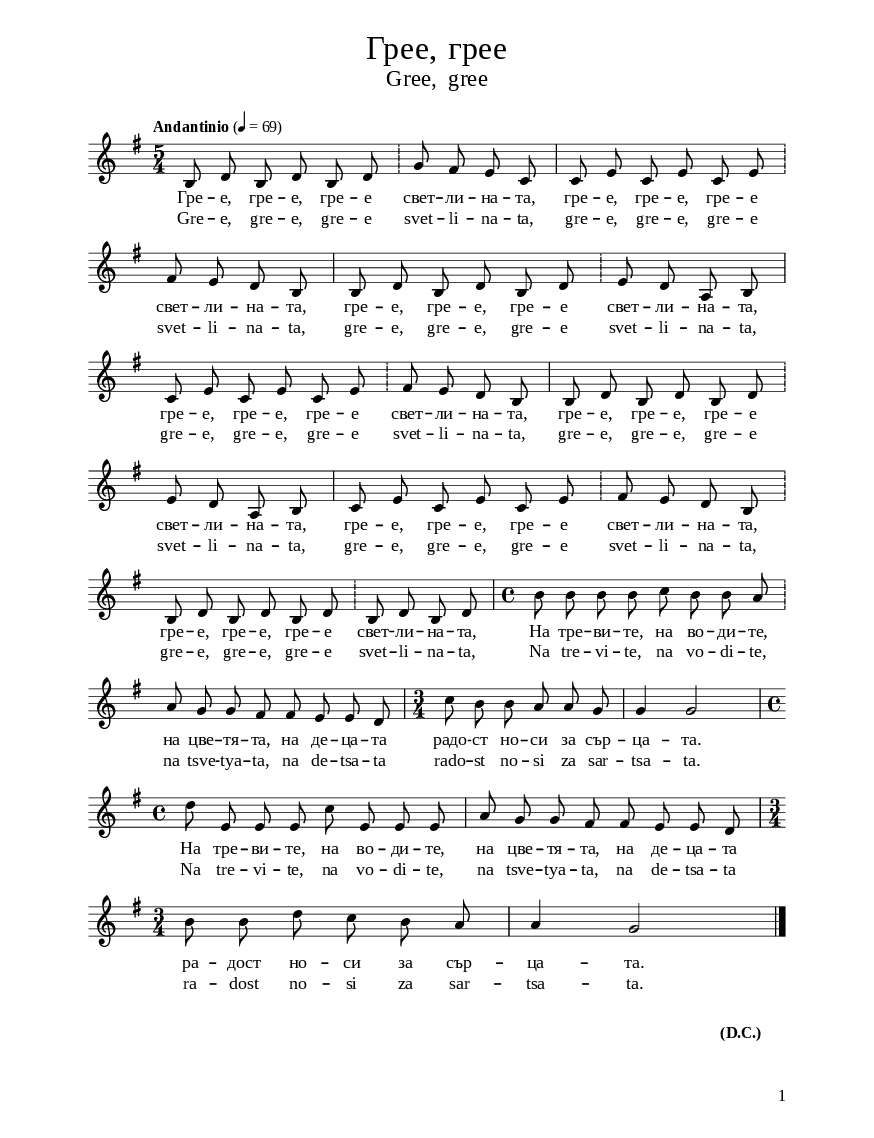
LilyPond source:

\version "2.20.0"

\paper {
  #(set-paper-size "a5")
}

\bookpart {
  \paper {
    print-all-headers = ##t
    print-page-number = ##t
    print-first-page-number = ##t

    % put page numbers on the bottom
    oddHeaderMarkup = \markup ""
    evenHeaderMarkup = \markup ""
    oddFooterMarkup = \markup
    \fill-line {
      ""
      \on-the-fly #print-page-number-check-first \fromproperty #'page:page-number-string
    }
    evenFooterMarkup = \markup
    \fill-line {
      \on-the-fly #print-page-number-check-first \fromproperty #'page:page-number-string
      ""
    }

    left-margin = 1.5\cm
    right-margin = 1.5\cm
    top-margin = 1.6\cm
    bottom-margin = 1.2\cm
    ragged-bottom = ##t % do not spread the staves to fill the whole vertical space

    % change lyrics and titles font (affects notes also)
    fonts =
    #(make-pango-font-tree
      "Times New Roman"
      "DejaVu Sans"
      "DejaVu Sans Mono"
      (/ (* staff-height pt) 3.6))

    % change distance between staves
    system-system-spacing =
    #'((basic-distance . 10.5)
       (minimum-distance . 6)
       (padding . 1)
       (stretchability . 12))
  }

  \header {
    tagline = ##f
  }

  \score{
    \layout {
      indent = 0.0\cm % remove first line indentation
      % ragged-last = ##t % do not spread last line to fill the whole space
      \context {
        \Score
        \omit BarNumber %remove bar numbers
      } % context

      \context {
        % change staff size
        \Staff
        fontSize = #+0 % affects notes size only
        \override StaffSymbol #'staff-space = #(magstep -3)
        \override StaffSymbol #'thickness = #0.5
        \override BarLine #'hair-thickness = #1
        %\override StaffSymbol #'ledger-line-thickness = #'(0 . 0)
      }

      \context {
        % adjust space between staff and lyrics and between the two lyric lines
        \Lyrics
        \override VerticalAxisGroup.nonstaff-relatedstaff-spacing = #'(
          (basic-distance . 4.5)
          (padding . 0.3)
        )
        \override VerticalAxisGroup.nonstaff-nonstaff-spacing = #'((minimum-distance . 2))
      }
    } % layout

    \new Voice \relative c' {
      \clef treble
      \key g \major
      \time 5/4
      \tempo \markup {
        % make tempo note smaller
        \concat {
          "Andantinio " \normal-text { "(" }
          \teeny \general-align #Y #DOWN \note #"4" #0.8
          \normal-text { " = 69)" }
        }
      }
      \autoBeamOff
      b8 d b8 d b8 d  \bar "!" g fis e c | c e c e c e   \bar "!"  \break
      
      fis8 e d b | b d b d b d \bar "!"  e d a b | \break
      
      c e c e c e  \bar "!"  fis8 e8 d8 b8 | b8 d8 b8 d8 b d  \bar "!"  \break

      e8 d a b | c e c e c e \bar "!"  fis e d b  \bar "!"  \break

      b d b d b d  \bar "!" b d b d | \time 4/4 b'b b b c b b a   \bar "!"  \break

      a8 g g fis fis e e d | \time 3/4 c' b b a a g | g 4 g2 | \break
      
      \time 4/4 d'8 e, e e c' e, e e | a g g fis fis e e d | \break
      
      \time 3/4 b' b d c b a | a4 g2 | \bar "|."
      
      
    }

    \addlyrics {
      Гре -- е, гре -- е, гре -- е свет -- ли -- на -- та,

      гре -- е, гре -- е, гре -- е свет -- ли -- на -- та,

      гре -- е, гре -- е, гре -- е свет -- ли -- на -- та,

      гре -- е, гре -- е, гре -- е свет -- ли -- на -- та,

      гре -- е, гре -- е, гре -- е свет -- ли -- на -- та,

      гре -- е, гре -- е, гре -- е свет -- ли -- на -- та,

      гре -- е, гре -- е, гре -- е свет -- ли -- на -- та,

      На тре --  ви -- те, на во -- ди -- те,

      на цве -- тя -- та, на де -- ца -- та

      радо -- ст но -- си за сър -- ца -- та.

      На тре -- ви -- те, на во -- ди -- те,

      на цве -- тя -- та, на де -- ца -- та

      ра -- дост но -- си за сър -- ца -- та.}
      \addlyrics {
        Gre -- e, gre -- e, gre -- e svet -- li -- na -- ta,

        gre -- e, gre -- e, gre -- e svet -- li -- na -- ta,

        gre -- e, gre -- e, gre -- e svet -- li -- na -- ta,

        gre -- e, gre -- e, gre -- e svet -- li -- na -- ta,

        gre -- e, gre -- e, gre -- e svet -- li -- na -- ta,

        gre -- e, gre -- e, gre -- e svet -- li -- na -- ta,

        gre -- e, gre -- e, gre -- e svet -- li -- na -- ta,

        Na tre --  vi -- te, na vo -- di -- te,

        na tsve -- tya -- ta, na de -- tsa -- ta

        rado -- st no -- si za sar -- tsa -- ta.

        Na tre -- vi -- te, na vo -- di -- te,

        na tsve -- tya -- ta, na de -- tsa -- ta

        ra -- dost no -- si za sar -- tsa -- ta.}

        \header {
          title = \markup \column \normal-text \fontsize #2.5 {
            \center-align
            \line { Грее, грее}
            \vspace #-0.6
            \center-align
            \line \fontsize #-3 { Gree, gree }
            \vspace #-0.8
            \center-align
            \line \fontsize #-3 { " " }
          }
        }

        \midi{}

      } % score

  \markup \halign #-29.08 \raise #2.8 \override #'(baseline-skip . 2) { 
    \column  { 
      \line  {" "}
      \line \right-align { 
          \bold { "(D.C.)" }  
      }
      \line  {" "}
    }
  } 

      % include foreign translation(s) of the song
      \version "2.20.0"

\markup \fill-line { \fontsize #6 "Es, scheint, es scheint" }
\markup \null
\markup \null
\markup \fontsize #+2.5 {
  \hspace #10
  \override #'(baseline-skip . 2)

  \column {
    \line { " " }
    \line {   "   "Das Licht scheint,}

    \line {   "   "das Licht scheint,}

    \line {   "   "das Licht scheint,}

    \line {   "   "das Licht scheint,}

    \line {   "   "das Licht scheint,}

    \line {   "   "das Licht scheint,}

    \line {   "   "das Licht scheint,}
    \line {   "   " es   scheint, scheint, scheint, scheint, scheint}




  }


}


    } % bookpart
